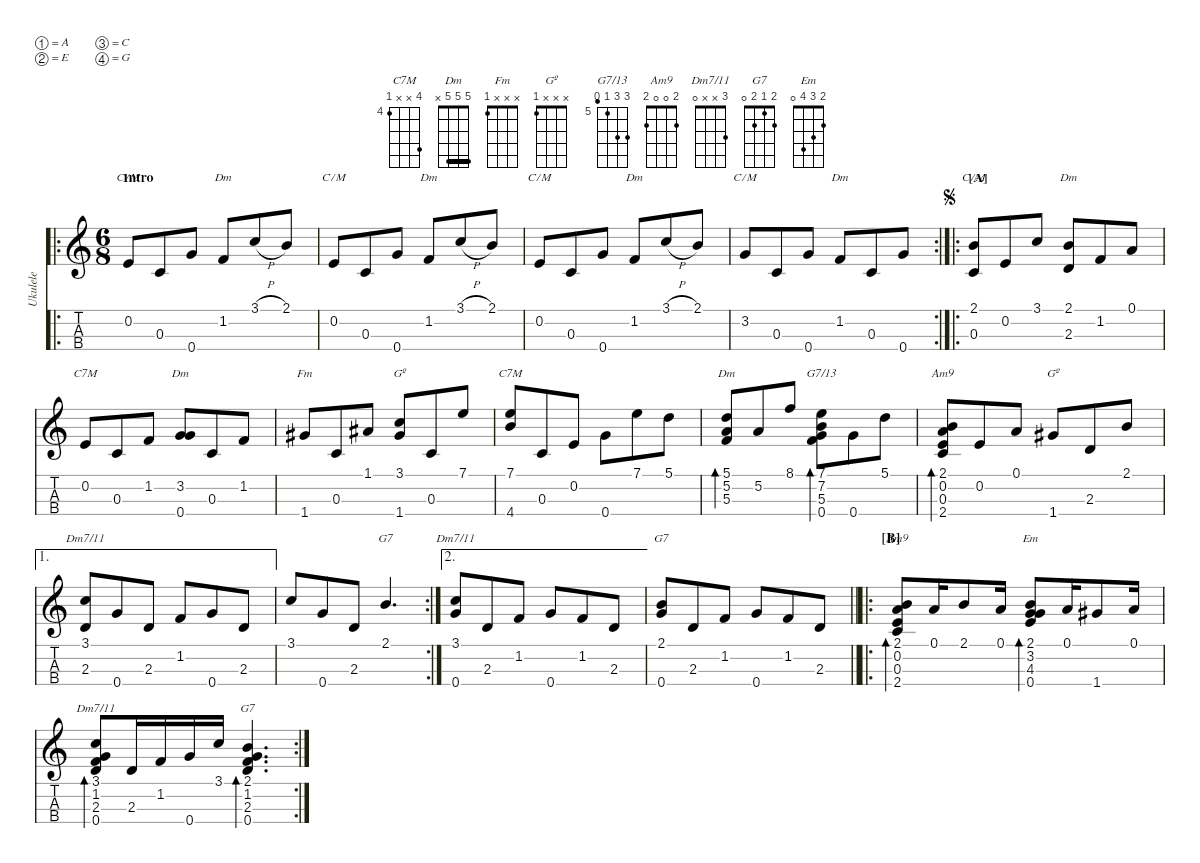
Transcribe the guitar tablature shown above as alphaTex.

\defaultSystemsLayout 4
\hideDynamics
\bracketExtendMode nobrackets
\otherSystemsTrackNameOrientation horizontal
\defaultBarNumberDisplay Hide
\track ("Ukulele" "Ukulele") {defaultSystemsLayout 4 instrument acousticguitarnylon}
\staff {score tabs}
\tuning (A4 E4 C4 G4)
\displaytranspose 0
\chord ("C7M" x 0 x x)
\chord ("Dm" x 1 x x)
\chord ("C7M" x 3 x x)
\chord ("C7M" 2 x 0 x)
\chord ("Dm" 2 x 2 x) {barre 2}
\chord ("Dm" x 3 x 0)
\chord ("Fm" x x x 1)
\chord ("Gº" 3 x x 1)
\chord ("C7M" 7 x x 4) {firstfret 4}
\chord ("Dm" 5 5 5 x) {barre (5 5)}
\chord ("G7/13" 7 7 5 4) {firstfret 5}
\chord ("Am9" 2 0 0 2)
\chord ("Gº" x x x 1)
\chord ("Dm7/11" 3 1 2 0)
\chord ("G7" 2 x x x)
\chord ("Dm7/11" 3 x x 0)
\chord ("G7" 2 x x 0)
\chord ("Em" 2 3 4 0)
\chord ("G7" 2 1 2 0)
\ro
\ts (6 8)
\beaming (8 2 2 2 2)
\section ("" "Intro")
\tempo (80 hide)
\clef g2
\ks c
0.2.8{ch "C7M" dy mf instrument acousticguitarnylon beam Up beam merge} 0.3.8{beam Up beam merge} 0.4.8{beam Up beam split} 1.2.8{ch "Dm" beam Up beam merge} 3.1{h}.8{beam Up beam merge} 2.1.8{beam Up beam split} |
0.2.8{ch "C7M" beam Up beam merge} 0.3.8{beam Up beam merge} 0.4.8{beam Up beam split} 1.2.8{ch "Dm" beam Up beam merge} 3.1{h}.8{beam Up beam merge} 2.1.8{beam Up beam split} |
0.2.8{ch "C7M" beam Up beam merge} 0.3.8{beam Up beam merge} 0.4.8{beam Up beam split} 1.2.8{ch "Dm" beam Up beam merge} 3.1{h}.8{beam Up beam merge} 2.1.8{beam Up beam split} |
\rc 2
3.2.8{ch "C7M" beam Up beam merge} 0.3.8{beam Up beam merge} 0.4.8{beam Up beam split} 1.2.8{ch "Dm" beam Up beam merge} 0.3.8{beam Up beam merge} 0.4.8{beam Up beam split} |
\ro
\section ("A" "")
\jump segno
(2.1 0.3).8{ch "C7M" beam Up beam merge} 0.2.8{beam Up beam merge} 3.1.8{beam Up beam split} (2.1 2.3).8{ch "Dm" beam Up beam merge} 1.2.8{beam Up beam merge} 0.1.8{beam Up beam split} |
0.2.8{ch "C7M" beam Up beam merge} 0.3.8{beam Up beam merge} 1.2.8{beam Up beam split} (3.2 0.4).8{ch "Dm" beam Up beam merge} 0.3.8{beam Up beam merge} 1.2.8{beam Up beam split} |
1.4{acc #}.8{ch "Fm" beam Up beam merge} 0.3.8{beam Up beam merge} 1.1{acc #}.8{beam Up beam split} (3.1 1.4{acc #}).8{ch "Gº" beam Up beam merge} 0.3.8{beam Up beam merge} 7.1.8{beam Up beam split} |
(7.1 4.4).8{ch "C7M" beam Up beam merge} 0.3.8{beam Up beam merge} 0.2.8{beam Up beam split} 0.4.8{beam Down beam merge} 7.1.8{beam Down beam merge} 5.1.8{beam Down beam split} |
(5.1 5.2 5.3).8{bd 30 ch "Dm" beam Up beam merge} 5.2.8{beam Up beam merge} 8.1.8{beam Up beam split} (7.1 7.2 5.3 0.4).8{bd 30 ch "G7/13" beam Down beam merge} 0.4.8{beam Down beam merge} 5.1.8{beam Down beam split} |
(2.1 0.2 0.3 2.4).8{bd 30 ch "Am9" beam Up beam merge} 0.2.8{beam Up beam merge} 0.1.8{beam Up beam split} 1.4{acc #}.8{ch "Gº" beam Up beam merge} 2.3.8{beam Up beam merge} 2.1.8{beam Up beam split} |
\ae 1
(3.1 2.3).8{ch "Dm7/11" beam Up beam merge} 0.4.8{beam Up beam merge} 2.3.8{beam Up beam split} 1.2.8{beam Up beam merge} 0.4.8{beam Up beam merge} 2.3.8{beam Up beam split} |
\rc 2
3.1.8{beam Up beam merge} 0.4.8{beam Up beam merge} 2.3.8{beam Up beam split} 2.1.4{d ch "G7" beam Up beam split} |
\ae 2
(3.1 0.4).8{ch "Dm7/11" beam Up beam merge} 2.3.8{beam Up beam merge} 1.2.8{beam Up beam split} 0.4.8{beam Up beam merge} 1.2.8{beam Up beam merge} 2.3.8{beam Up beam split} |
\barLineRight lightlight
(2.1 0.4).8{ch "G7" beam Up beam merge} 2.3.8{beam Up beam merge} 1.2.8{beam Up beam split} 0.4.8{beam Up beam merge} 1.2.8{beam Up beam merge} 2.3.8{beam Up beam split} |
\ro
\section ("B" "")
(2.1 0.2 0.3 2.4).8{bd 30 ch "Am9" beam Up beam merge} 0.1.16{beam Up beam merge} 2.1.8{beam Up beam merge} 0.1.16{beam Up beam split} (2.1 3.2 4.3 0.4).8{bd 30 ch "Em" beam Up beam merge} 0.1.16{beam Up beam merge} 1.4{acc #}.8{beam Up beam merge} 0.1.16{beam Up beam split} |
\rc 2
(3.1 1.2 2.3 0.4).8{bd 30 ch "Dm7/11" beam Up beam merge} 2.3.16{beam Up beam merge} 1.2.16{beam Up beam merge} 0.4.16{beam Up beam merge} 3.1.16{beam Up beam split} (2.1 1.2 2.3 0.4).4{d bd 30 ch "G7" beam Up beam split}
